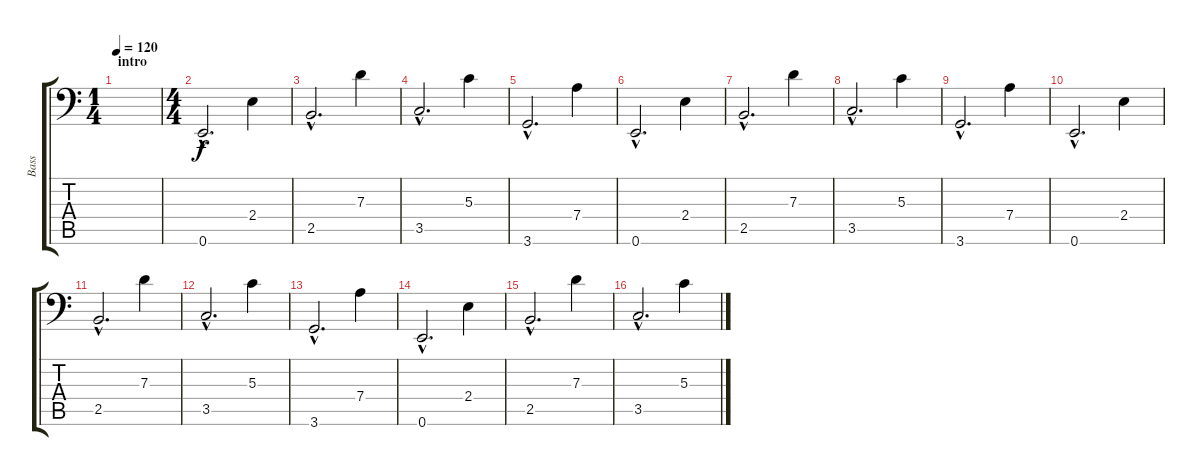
\track ("Bass" "Bass") {instrument electricbassfinger}
\staff {score tabs}
\tuning (E3 B2 G2 D2 A1 E1) {hide}
\ts (1 4)
\section ("" "intro")
\tempo 120
\clef f4
\ks c
|
\ts (4 4)
0.6{hac}.2{d} 2.4.4 |
2.5{hac}.2{d} 7.3.4 |
3.5{hac}.2{d} 5.3.4 |
3.6{hac}.2{d} 7.4.4 |
0.6{hac}.2{d} 2.4.4 |
2.5{hac}.2{d} 7.3.4 |
3.5{hac}.2{d} 5.3.4 |
3.6{hac}.2{d} 7.4.4 |
0.6{hac}.2{d} 2.4.4 |
2.5{hac}.2{d} 7.3.4 |
3.5{hac}.2{d} 5.3.4 |
3.6{hac}.2{d} 7.4.4 |
0.6{hac}.2{d} 2.4.4 |
2.5{hac}.2{d} 7.3.4 |
3.5{hac}.2{d} 5.3.4
